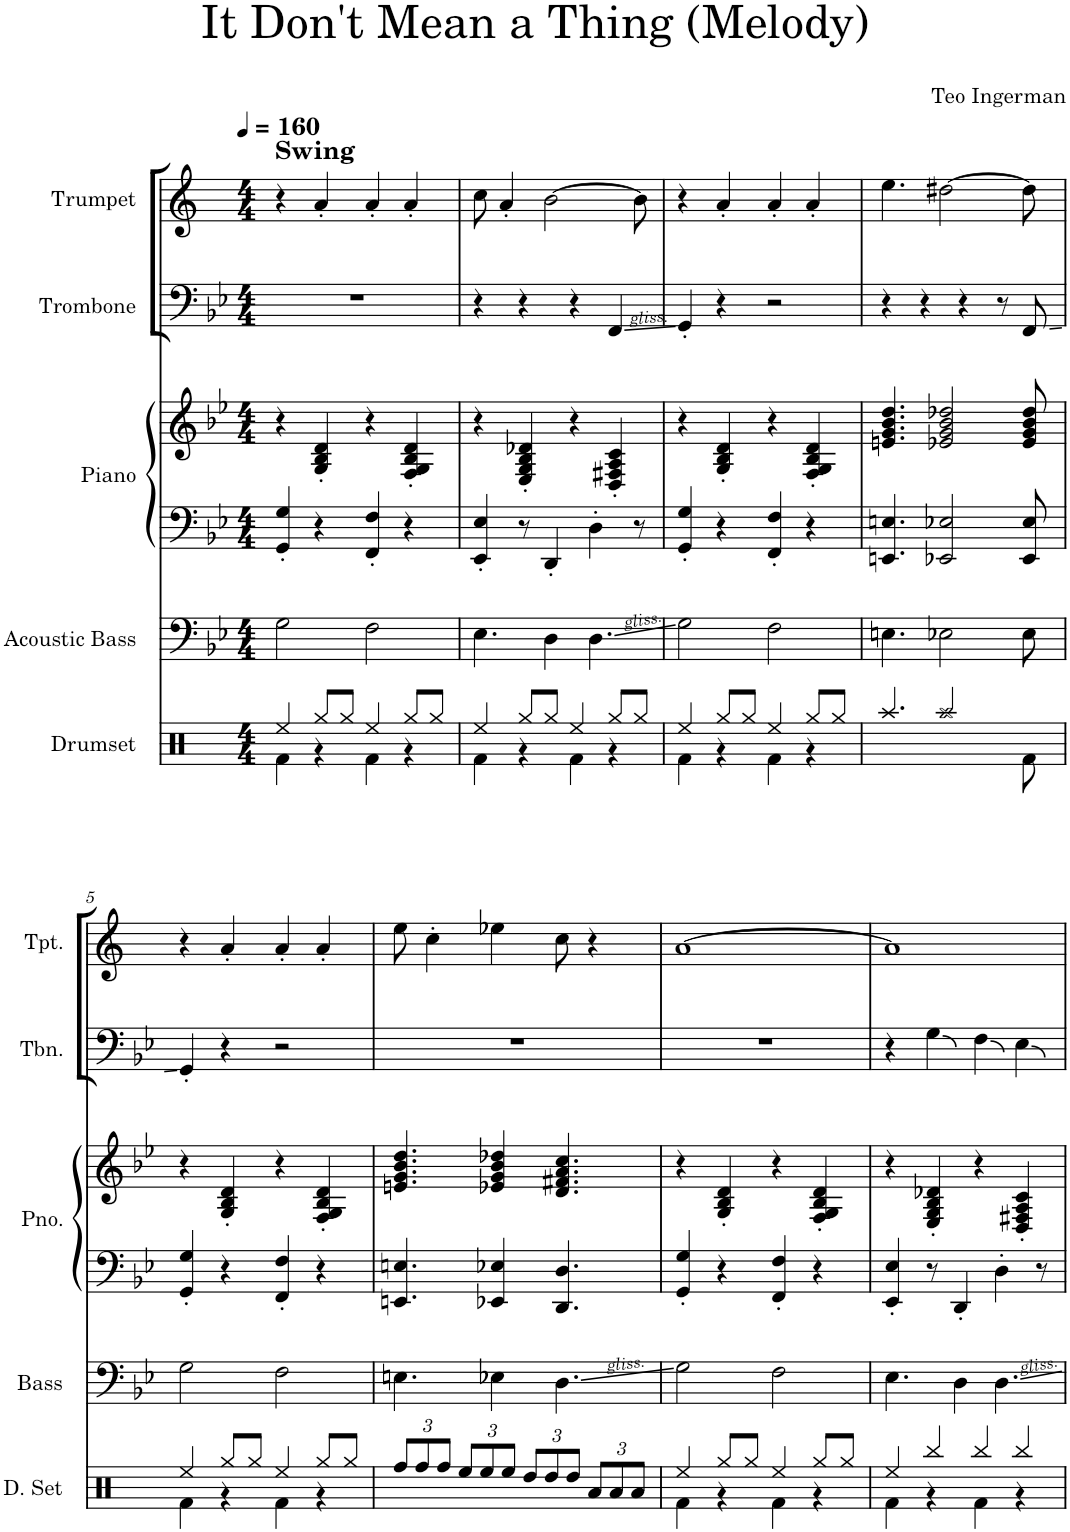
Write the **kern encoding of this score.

**kern	**kern	**kern	**kern	**kern	**kern
*part5	*part4	*part3	*part3	*part2	*part1
*staff6	*staff5	*staff4	*staff3	*staff2	*staff1
*I"Drumset	*I"Acoustic Bass	*I"Piano	*	*I"Trombone	*I"Trumpet
*I'D. Set	*I'Bass	*I'Pno.	*	*I'Tbn.	*I'Tpt.
*clefX	*clefF4	*clefF4	*clefG2	*clefF4	*clefG2
*	*Trd7c12	*	*	*	*Trd1c2
*k[]	*k[b-e-]	*k[b-e-]	*k[b-e-]	*k[b-e-]	*k[]
*M4/4	*M4/4	*M4/4	*M4/4	*M4/4	*M4/4
*MM160	*MM160	*MM160	*MM160	*MM160	*MM160
=1	=1	=1	=1	=1	=1
*^	*	*	*	*	*
!	!	!	!	!	!	!LO:TX:a:B:t=Swing
4Ree/	4Rf\	2G\	4GG/' 4G/'	4r	1r	4r
8Rgg/L	4r	.	4r	4G/' 4B-/' 4d/'	.	4a'/
8Rgg/J	.	.	.	.	.	.
4Ree/	4Rf\	2F\	4FF/' 4F/'	4r	.	4a'/
8Rgg/L	4r	.	4r	4F/' 4G/' 4B-/' 4d/'	.	4a'/
8Rgg/J	.	.	.	.	.	.
=2	=2	=2	=2	=2	=2	=2
4Ree/	4Rf\	4.E-\	4EE-/' 4E-/'	4r	4r	8cc\
.	.	.	.	.	.	4a'/
8Rgg/L	4r	.	8r	4E-/' 4G/' 4B-/' 4d-X/'	4r	.
8Rgg/J	.	4D\	4DD'/	.	.	[2b\
4Ree/	4Rf\	.	.	4r	4r	.
.	.	4.D\	4D'\	.	.	.
8Rgg/L	4r	.	.	4D/' 4F#X/' 4A/' 4c/'	4FF/	.
8Rgg/J	.	.	8r	.	.	8b\]
=3	=3	=3	=3	=3	=3	=3
4Ree/	4Rf\	2G\	4GG/' 4G/'	4r	4GG'/	4r
8Rgg/L	4r	.	4r	4G/' 4B-/' 4d/'	4r	4a'/
8Rgg/J	.	.	.	.	.	.
4Ree/	4Rf\	2F\	4FF/' 4F/'	4r	2r	4a'/
8Rgg/L	4r	.	4r	4F/' 4G/' 4B-/' 4d/'	.	4a'/
8Rgg/J	.	.	.	.	.	.
*v	*v	*	*	*	*	*
=4	=4	=4	=4	=4	=4
4.Raa/	4.En\	4.EEn/ 4.En/	4.en/ 4.g/ 4.b-/ 4.dd/	4r	4.ee\
.	.	.	.	4r	.
2Raa/	2E-X\	2EE-X/ 2E-X/	2e-X/ 2g/ 2b-/ 2dd-X/	.	[2dd#X\
.	.	.	.	4r	.
.	.	.	.	8r	.
8Rf\	8E-\	8EE-/ 8E-/	8e-/ 8g/ 8b-/ 8dd-/	8FF/	8dd#\]
!!LO:LB:g=z
=5	=5	=5	=5	=5	=5
*^	*	*	*	*	*
4Ree/	4Rf\	2G\	4GG/' 4G/'	4r	4GG'/	4r
8Rgg/L	4r	.	4r	4G/' 4B-/' 4d/'	4r	4a'/
8Rgg/J	.	.	.	.	.	.
4Ree/	4Rf\	2F\	4FF/' 4F/'	4r	2r	4a'/
8Rgg/L	4r	.	4r	4F/' 4G/' 4B-/' 4d/'	.	4a'/
8Rgg/J	.	.	.	.	.	.
*v	*v	*	*	*	*	*
=6	=6	=6	=6	=6	=6
*Xbrackettup	*	*	*	*	*
12Rff/L	4.En\	4.EEn/ 4.En/	4.en/ 4.g/ 4.b-/ 4.dd/	1r	8ee\
12Rff/	.	.	.	.	.
.	.	.	.	.	4cc'\
12Rff/J	.	.	.	.	.
12Ree/L	.	.	.	.	.
12Ree/	.	.	.	.	.
.	4E-X\	4EE-X/ 4E-X/	4e-X/ 4g/ 4b-/ 4dd-X/	.	4ee-X\
12Ree/J	.	.	.	.	.
12Rdd/L	.	.	.	.	.
12Rdd/	.	.	.	.	.
.	4.D\	4.DD/ 4.D/	4.d/ 4.f#X/ 4.a/ 4.cc/	.	8cc\
12Rdd/J	.	.	.	.	.
12Ra/L	.	.	.	.	4r
12Ra/	.	.	.	.	.
12Ra/J	.	.	.	.	.
=7	=7	=7	=7	=7	=7
*^	*	*	*	*	*
4Ree/	4Rf\	2G\	4GG/' 4G/'	4r	1r	[1a
8Rgg/L	4r	.	4r	4G/' 4B-/' 4d/'	.	.
8Rgg/J	.	.	.	.	.	.
4Ree/	4Rf\	2F\	4FF/' 4F/'	4r	.	.
8Rgg/L	4r	.	4r	4F/' 4G/' 4B-/' 4d/'	.	.
8Rgg/J	.	.	.	.	.	.
=8	=8	=8	=8	=8	=8	=8
4Ree/	4Rf\	4.E-\	4EE-/' 4E-/'	4r	4r	1a]
4Rbb/	4r	.	8r	4E-/' 4G/' 4B-/' 4d-X/'	4G\	.
.	.	4D\	4DD'/	.	.	.
4Rbb/	4Rf\	.	.	4r	4F\	.
.	.	4.D\	4D'\	.	.	.
4Rbb/	4r	.	.	4D/' 4F#X/' 4A/' 4c/'	4E-\	.
.	.	.	8r	.	.	.
*v	*v	*	*	*	*	*
=	=	=	=	=	=
*-	*-	*-	*-	*-	*-
